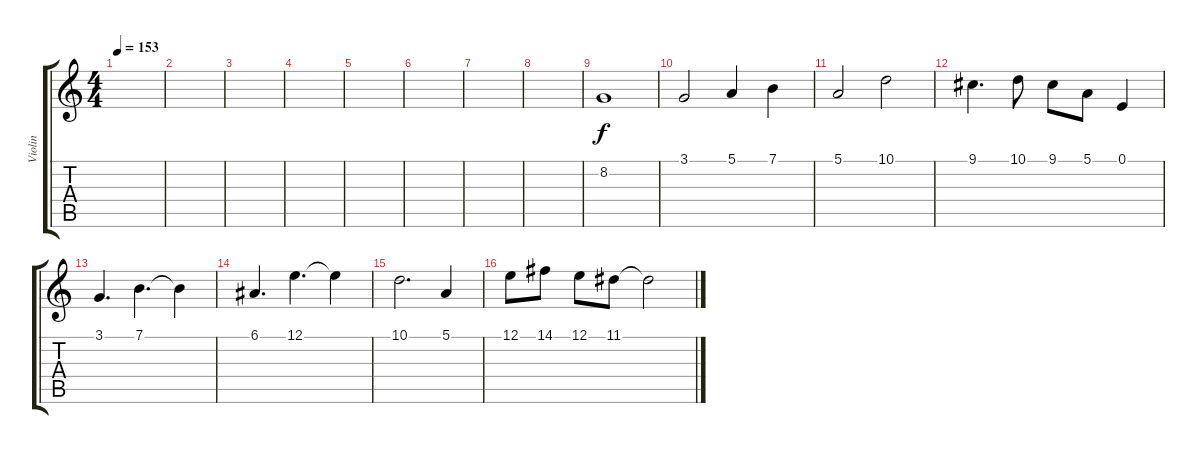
\track ("Violin" "Violin") {instrument stringensemble1}
\staff {score tabs}
\tuning (E4 B3 G3 D3 A2 E2) {hide}
\ts (4 4)
\tempo 153
\clef g2
\ks c
|
|
|
|
|
|
|
|
8.2.1 |
3.1.2 5.1.4 7.1.4 |
5.1.2 10.1.2 |
9.1.4{d} 10.1.8 9.1.8 5.1.8 0.1.4 |
3.1.4{d} 7.1.4{d} 7.1{t}.4 |
6.1.4{d} 12.1.4{d} 12.1{t}.4 |
10.1.2{d} 5.1.4 |
12.1.8 14.1.8 12.1.8 11.1.8 11.1{t}.2
